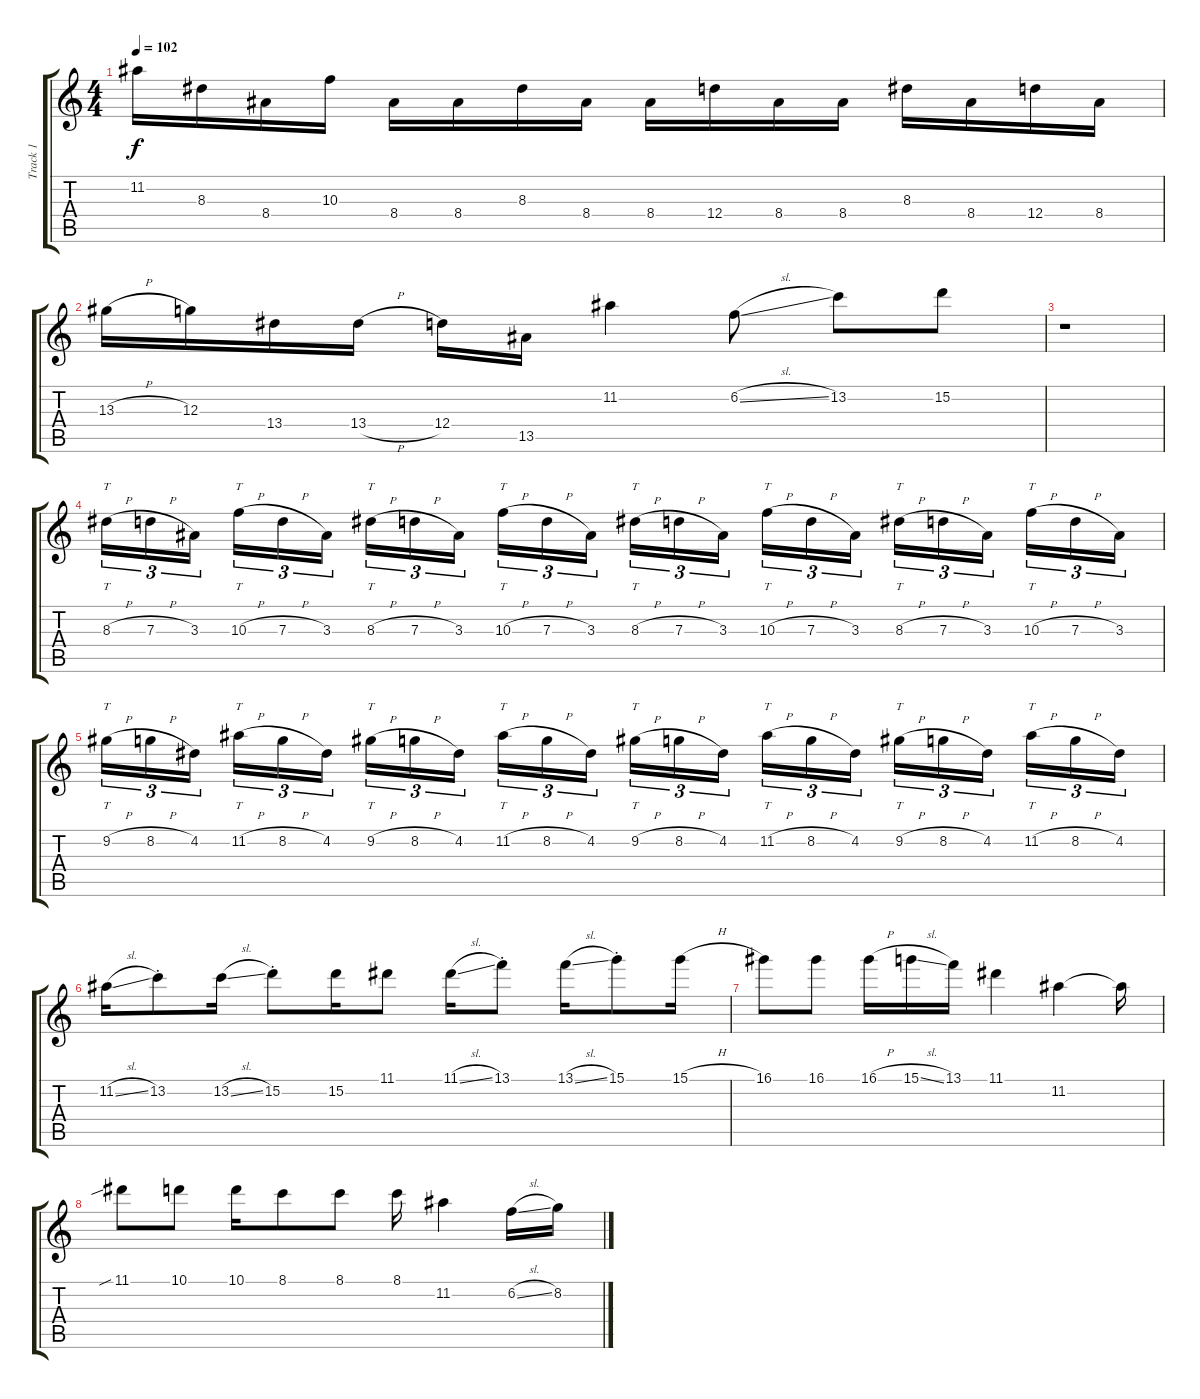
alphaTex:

\track ("Track 1" "Track 1") {instrument overdrivenguitar}
\staff {score tabs}
\tuning (E4 B3 G3 D3 A2 E2) {hide}
\ts (4 4)
\tempo 102
\clef g2
\ks c
11.2.16{dy f} 8.3.16 8.4.16 10.3.16 8.4.16 8.4.16 8.3.16 8.4.16 8.4.16 12.4.16 8.4.16 8.4.16 8.3.16 8.4.16 12.4.16 8.4.16 |
13.3{h}.16 12.3.16 13.4.16 13.4{h}.16 12.4.16 13.5.16 11.2.4 6.2{sl}.8 13.2.8 15.2.8 |
r.1 |
8.3{h}.16{tt tu (3 2)} 7.3{h}.16{tu (3 2)} 3.3.16{tu (3 2) beam splitsecondary} 10.3{h}.16{tt tu (3 2)} 7.3{h}.16{tu (3 2)} 3.3.16{tu (3 2)} 8.3{h}.16{tt tu (3 2)} 7.3{h}.16{tu (3 2)} 3.3.16{tu (3 2) beam splitsecondary} 10.3{h}.16{tt tu (3 2)} 7.3{h}.16{tu (3 2)} 3.3.16{tu (3 2)} 8.3{h}.16{tt tu (3 2)} 7.3{h}.16{tu (3 2)} 3.3.16{tu (3 2) beam splitsecondary} 10.3{h}.16{tt tu (3 2)} 7.3{h}.16{tu (3 2)} 3.3.16{tu (3 2)} 8.3{h}.16{tt tu (3 2)} 7.3{h}.16{tu (3 2)} 3.3.16{tu (3 2) beam splitsecondary} 10.3{h}.16{tt tu (3 2)} 7.3{h}.16{tu (3 2)} 3.3.16{tu (3 2)} |
9.2{h}.16{tt tu (3 2)} 8.2{h}.16{tu (3 2)} 4.2.16{tu (3 2) beam splitsecondary} 11.2{h}.16{tt tu (3 2)} 8.2{h}.16{tu (3 2)} 4.2.16{tu (3 2)} 9.2{h}.16{tt tu (3 2)} 8.2{h}.16{tu (3 2)} 4.2.16{tu (3 2) beam splitsecondary} 11.2{h}.16{tt tu (3 2)} 8.2{h}.16{tu (3 2)} 4.2.16{tu (3 2)} 9.2{h}.16{tt tu (3 2)} 8.2{h}.16{tu (3 2)} 4.2.16{tu (3 2) beam splitsecondary} 11.2{h}.16{tt tu (3 2)} 8.2{h}.16{tu (3 2)} 4.2.16{tu (3 2)} 9.2{h}.16{tt tu (3 2)} 8.2{h}.16{tu (3 2)} 4.2.16{tu (3 2) beam splitsecondary} 11.2{h}.16{tt tu (3 2)} 8.2{h}.16{tu (3 2)} 4.2.16{tu (3 2)} |
11.2{sl}.16 13.2{st}.8 13.2{sl}.16 15.2{st}.8 15.2.16 11.1.8 11.1{sl}.16 13.1{st}.8 13.1{sl}.16 15.1{st}.8 15.1{h}.16 |
16.1.8 16.1.8 16.1{h}.16 15.1{sl}.16 13.1.16 11.1.4 11.2.4 11.2{t}.16 |
11.1{sib}.8 10.1.8 10.1.16 8.1.8 8.1.8 8.1.16 11.2.4 6.2{sl}.16 8.2.16
